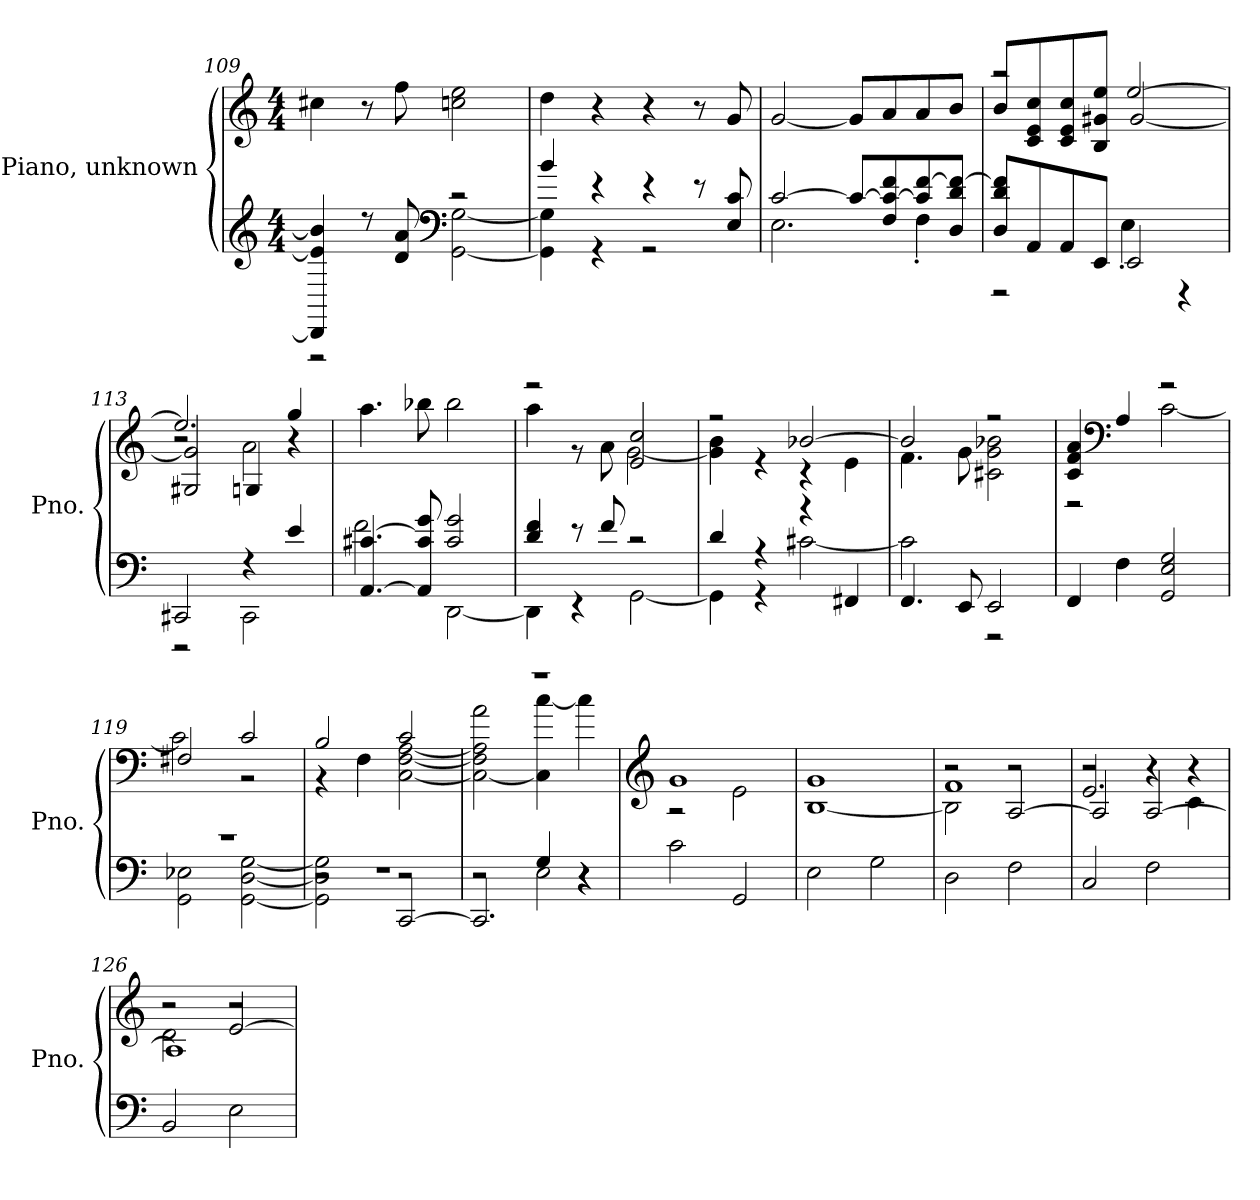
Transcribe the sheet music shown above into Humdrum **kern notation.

**kern	**kern
*part1	*part1
*staff2	*staff1
*I"Piano, unknown	*
*I'Pno.	*
!!LO:LB:g=z
*clefG2	*clefG2
*k[]	*k[]
*M4/4	*M4/4
=109	=109
*^	*
4DD/] 4e/] 4b-/]	2r	4cc#X\
8r	.	8r
8d/ 8a/	.	8ff\
*clefF4	*	*
2r	[2GG\ [2G\	2ccn\ 2ee\
=110	=110	=110
4b/	4GG\] 4G\]	4dd\
4r	4r	4r
4r	2r	4r
8r	.	8r
8E/ 8c/	.	8g/
=111	=111	=111
[2c/	2.E\	[2g/
8c/L_	.	8g/L]
8F/ 8c/_ 8f/	.	8a/
8c/] [8f/	4F'\	8a/
8D/ 8d/ 8f/_J	.	8b/J
=112	=112	=112
*	*	*^
8D/ 8d/ 8f/]L	2r	2r	8b/L
8AA/	.	.	8c/ 8e/ 8cc/
8AA/	.	.	8c/ 8e/ 8cc/
8EE/J	.	.	8B/ 8g#X/ 8ee/J
2EE/	4E'\	[2ee/	[2g#/
.	4r	.	.
=113	=113	=113	=113
*	*	*	*^
2CC#X/	2r	2.ee/]	2r	2G#X/ 2g#/]
4r	2CC#\	.	2a\	4Gn/
4e/	.	4r	.	4gg/
*	*	*v	*v	*v
=114	=114	=114
[4.AA/ [4.c#X/	2f\	4.aa\
8AA/] 8c#/] 8g/	.	8bb-X\
2c#/ 2g/	[2DD\	2bb-\
!!LO:LB:g=z
=115	=115	=115
*	*	*^
4d/ 4f/	4DD\]	2r	4aa\
8r	4r	.	8r
8f/	.	.	8a\
2r	[2GG\	2e/ 2cc/	[2g\
=116	=116	=116	=116
4d/	4GG\]	2r	4g\] 4b\
4r	4r	.	4r
4r	[2c#X\	[2b-X/	4r
4FF#X/	.	.	4e\
=117	=117	=117	=117
4.FF/	2c#\]	2b-/]	4.f\
8EE/	.	.	8g\
2EE/	2r	2r	2c#X\ 2g\ 2b-X\
*v	*v	*	*
=118	=118	=118
4FF/	4c/ 4f/ 4a/	2r
*	*clefF4	*
4F\	4A/	.
2GG/ 2E/ 2G/	2r	[2c\
=119	=119	=119
*^	*	*
1r	2GG\ 2E-X\	2F#X/	2c\]
.	[2GG\ [2D\ [2G\	2c/	2r
=120	=120	=120	=120
*	*^	*	*
1r	2GG\] 2D\] 2G\]	2r	2B/	4r
.	.	.	.	4F\
.	2r	[2CC/	2c/	[2C\ [2F\ [2A\
=121	=121	=121	=121	=121
2r	2r	2.CC/]	1r	2C\_ 2F\] 2A\] 2a\
4G/	2E\	.	.	4C\] [4cc\
4r	.	4r	.	4cc\]
*v	*v	*v	*	*
=122	=122	=122
*	*clefG2	*
2c\	1g	2r
2GG/	.	2e\
!!LO:LB:g=z	!!
=123	=123	=123
2E\	1g	[1B
2G\	.	.
=124	=124	=124
*	*	*^
2D\	1f	2B\]	2r
2F\	.	2r	[2A/
=125	=125	=125	=125
2C/	2.e/	2r	2A/]
2F\	.	4r	[2A/
.	4r	4c\	.
=126	=126	=126	=126
2BB/	2r	2d\	1A]
2E\	[2e/	2r	.
*	*v	*v	*v
=	=
*-	*-
